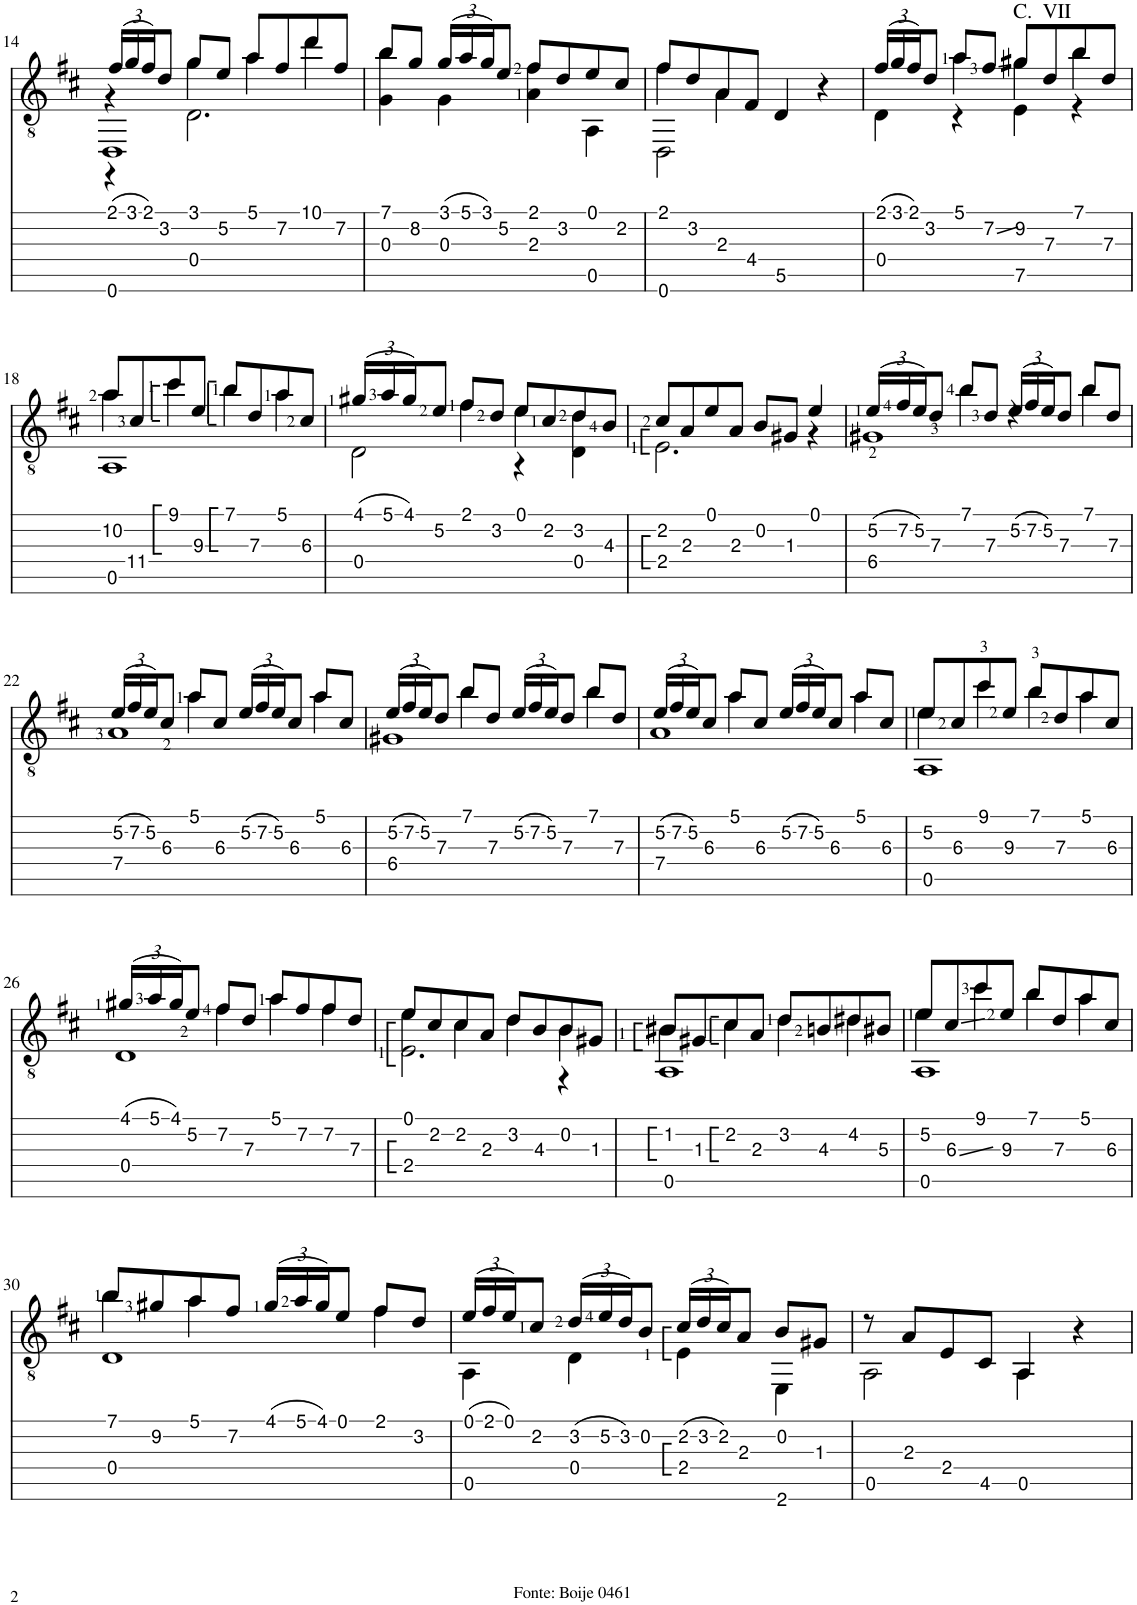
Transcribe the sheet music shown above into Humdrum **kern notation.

**kern	**kern
*part1	*part1
*staff2	*staff1
*I"Guitar	*
*I'Guit.	*
!!LO:PB:g=z
*	*clefGv2
*k[f#c#]	*k[f#c#]
*M4/4	*M4/4
*met(c)	*met(c)
*Xbrackettup	*Xbrackettup
=14	=14
*^	*^
*	*^	*	*^
*	*	*^	*	*	*^
24f#LL	4r	1DD	4r	(24f#/LL	4r	1DD	4r
24g	.	.	.	24g/	.	.	.
24f#J	.	.	.	24f#/J)	.	.	.
8dJ	.	.	.	8d/J	.	.	.
8gL	4g	.	2.D	8g/L	4g\	.	2.D\
8eJ	.	.	.	8e/J	.	.	.
8aL	4a	.	.	8a/L	4a\	.	.
8f#J	.	.	.	8f#/	.	.	.
8ddL	4dd	.	.	8dd/	4dd\	.	.
8f#J	.	.	.	8f#/J	.	.	.
*	*v	*v	*v	*	*	*	*
*	*	*	*v	*v	*v
=15	=15	=15	=15
8bL	4G 4b	8b/L	4G\ 4b\
8gJ	.	8g/J	.
24gLL	4G	(24g/LL	4G\
24a	.	24a/	.
24gJ	.	24g/J)	.
8eJ	.	8e/J	.
8f#L	4A 4f#	8f#/L	4A\ 4f#\
8dJ	.	8d/	.
8eL	4AA	8e/	4AA\
8c#J	.	8c#/J	.
=16	=16	=16	=16
*	*^	*	*^
8f#L	4f#	2DD	8f#/L	4f#\	2DD\
8dJ	.	.	8d/	.	.
8AL	4A	.	8A/	4A\	.
8F#J	.	.	8F#/J	.	.
4D	2ryy	2ryy	4D/	2ryy	2ryy
4r	.	.	4r	.	.
=17	=17	=17	=17	=17	=17
24f#LL	4ryy	4D	(24f#/LL	4ryy	4D\
24g	.	.	24g/	.	.
24f#J	.	.	24f#/J)	.	.
8dJ	.	.	8d/J	.	.
8aL	4a	4r	8a/L	4a\	4r
8f#J	.	.	8f#/J	.	.
!	!	!	!LO:TX:a:t=C.  VII	!	!
8g#L	4g#	4E	8g#X/L	4g#\	4E\
8dJ	.	.	8d/	.	.
8bL	4b	4r	8b/	4b\	4r
8dJ	.	.	8d/J	.	.
!!LO:LB:g=z	!!	!!
=18	=18	=18	=18	=18	=18
8aL	4a	1AA	8a/L	4a\	1AA
8c#J	.	.	8c#/	.	.
8cc#L	4cc#	.	8cc#/	4cc#\	.
8eJ	.	.	8e/J	.	.
8bL	4b	.	8b/L	4b\	.
8dJ	.	.	8d/	.	.
8aL	4a	.	8a/	4a\	.
8c#J	.	.	8c#/J	.	.
=19	=19	=19	=19	=19	=19
24g#LL	4ryy	2D	(24g#X/LL	4ryy	2D\
24a	.	.	24a/	.	.
24g#J	.	.	24g#/J)	.	.
8eJ	.	.	8e/J	.	.
8f#L	4f#	.	8f#/L	4f#\	.
8dJ	.	.	8d/J	.	.
8eL	4e	4r	8e/L	4e\	4r
8c#J	.	.	8c#/	.	.
8dL	4d	4D	8d/	4d\	4D\
8BJ	.	.	8B/J	.	.
*	*v	*v	*	*	*
*	*	*	*v	*v
=20	=20	=20	=20
8c#L	2.E	8c#/L	2.E\
8AJ	.	8A/	.
8eL	.	8e/	.
8AJ	.	8A/J	.
8BL	.	8B/L	.
8G#J	.	8G#X/J	.
4e	4r	4e/	4r
=21	=21	=21	=21
*	*^	*	*^
24eLL	4ryy	1G#	(24e/LL	4ryy	1G#X
24f#	.	.	24f#/	.	.
24eJ	.	.	24e/J)	.	.
8dJ	.	.	8d/J	.	.
8bL	4b	.	8b/L	4b\	.
8dJ	.	.	8d/J	.	.
24eLL	4r	.	(24e/LL	4r	.
24f#	.	.	24f#/	.	.
24eJ	.	.	24e/J)	.	.
8dJ	.	.	8d/J	.	.
8bL	4b	.	8b/L	4b\	.
8dJ	.	.	8d/J	.	.
!!LO:LB:g=z	!!	!!
=22	=22	=22	=22	=22	=22
24eLL	4ryy	1A	(24e/LL	4ryy	1A
24f#	.	.	24f#/	.	.
24eJ	.	.	24e/J)	.	.
8c#J	.	.	8c#/J	.	.
8aL	4a	.	8a/L	4a\	.
8c#J	.	.	8c#/J	.	.
24eLL	4ryy	.	(24e/LL	4ryy	.
24f#	.	.	24f#/	.	.
24eJ	.	.	24e/J)	.	.
8c#J	.	.	8c#/J	.	.
8aL	4a	.	8a/L	4a\	.
8c#J	.	.	8c#/J	.	.
=23	=23	=23	=23	=23	=23
24eLL	4ryy	1G#	(24e/LL	4ryy	1G#X
24f#	.	.	24f#/	.	.
24eJ	.	.	24e/J)	.	.
8dJ	.	.	8d/J	.	.
8bL	4b	.	8b/L	4b\	.
8dJ	.	.	8d/J	.	.
24eLL	4ryy	.	(24e/LL	4ryy	.
24f#	.	.	24f#/	.	.
24eJ	.	.	24e/J)	.	.
8dJ	.	.	8d/J	.	.
8bL	4b	.	8b/L	4b\	.
8dJ	.	.	8d/J	.	.
=24	=24	=24	=24	=24	=24
24eLL	4ryy	1A	(24e/LL	4ryy	1A
24f#	.	.	24f#/	.	.
24eJ	.	.	24e/J)	.	.
8c#J	.	.	8c#/J	.	.
8aL	4a	.	8a/L	4a\	.
8c#J	.	.	8c#/J	.	.
24eLL	4ryy	.	(24e/LL	4ryy	.
24f#	.	.	24f#/	.	.
24eJ	.	.	24e/J)	.	.
8c#J	.	.	8c#/J	.	.
8aL	4a	.	8a/L	4a\	.
8c#J	.	.	8c#/J	.	.
=25	=25	=25	=25	=25	=25
8eL	4e	1AA	8e/L	4e\	1AA
8c#J	.	.	8c#/	.	.
8cc#L	4cc#	.	8cc#/	4cc#\	.
8eJ	.	.	8e/J	.	.
8bL	4b	.	8b/L	4b\	.
8dJ	.	.	8d/	.	.
8aL	4a	.	8a/	4a\	.
8c#J	.	.	8c#/J	.	.
!!LO:LB:g=z	!!	!!
=26	=26	=26	=26	=26	=26
24g#LL	4ryy	1D	(24g#X/LL	4ryy	1D
24a	.	.	24a/	.	.
24g#J	.	.	24g#/J)	.	.
8eJ	.	.	8e/J	.	.
8f#L	4f#	.	8f#/L	4f#\	.
8dJ	.	.	8d/J	.	.
8aL	4a	.	8a/L	4a\	.
8f#J	.	.	8f#/	.	.
8f#L	4f#	.	8f#/	4f#\	.
8dJ	.	.	8d/J	.	.
=27	=27	=27	=27	=27	=27
8eL	4e	2.E	8e/L	4e\	2.E\
8c#J	.	.	8c#/	.	.
8c#L	4c#	.	8c#/	4c#\	.
8AJ	.	.	8A/J	.	.
8dL	4d	.	8d/L	4d\	.
8BJ	.	.	8B/	.	.
8BL	4B	4r	8B/	4B\	4r
8G#J	.	.	8G#X/J	.	.
=28	=28	=28	=28	=28	=28
8B#L	4B#	1AA	8B#X/L	4B#\	1AA
8G#J	.	.	8G#X/	.	.
8c#L	4c#	.	8c#/	4c#\	.
8AJ	.	.	8A/J	.	.
8dL	4d	.	8d/L	4d\	.
8BJ	.	.	8Bn/	.	.
8d#L	4d#	.	8d#X/	4d#\	.
8B#J	.	.	8B#X/J	.	.
=29	=29	=29	=29	=29	=29
8eL	4e	1AA	8e/L	4e\	1AA
8c#J	.	.	8c#/	.	.
8cc#L	4cc#	.	8cc#/	4cc#\	.
8eJ	.	.	8e/J	.	.
8bL	4b	.	8b/L	4b\	.
8dJ	.	.	8d/	.	.
8aL	4a	.	8a/	4a\	.
8c#J	.	.	8c#/J	.	.
!!LO:LB:g=z	!!	!!
=30	=30	=30	=30	=30	=30
8bL	4b	1D	8b/L	4b\	1D
8g#J	.	.	8g#X/	.	.
8aL	4a	.	8a/	4a\	.
8f#J	.	.	8f#/J	.	.
24g#LL	4ryy	.	(24g#/LL	4ryy	.
24a	.	.	24a/	.	.
24g#J	.	.	24g#/J)	.	.
8eJ	.	.	8e/J	.	.
8f#L	4f#	.	8f#/L	4f#\	.
8dJ	.	.	8d/J	.	.
*	*v	*v	*	*	*
*	*	*	*v	*v
=31	=31	=31	=31
24eLL	4AA	(24e/LL	4AA\
24f#	.	24f#/	.
24eJ	.	24e/J)	.
8c#J	.	8c#/J	.
24dLL	4D	(24d/LL	4D\
24e	.	24e/	.
24dJ	.	24d/J)	.
8BJ	.	8B/J	.
24c#LL	4E	(24c#/LL	4E\
24d	.	24d/	.
24c#J	.	24c#/J)	.
8AJ	.	8A/J	.
8BL	4EE	8B/L	4EE\
8G#J	.	8G#X/J	.
=32	=32	=32	=32
8r	2AA	8r	2AA\
8A	.	8A/L	.
8EL	.	8E/	.
8C#J	.	8C#/J	.
4AA	4AA	4AA/	4AA\
4r	4ryy	4r	4ryy
*v	*v	*	*
*	*v	*v
=	=
*-	*-
